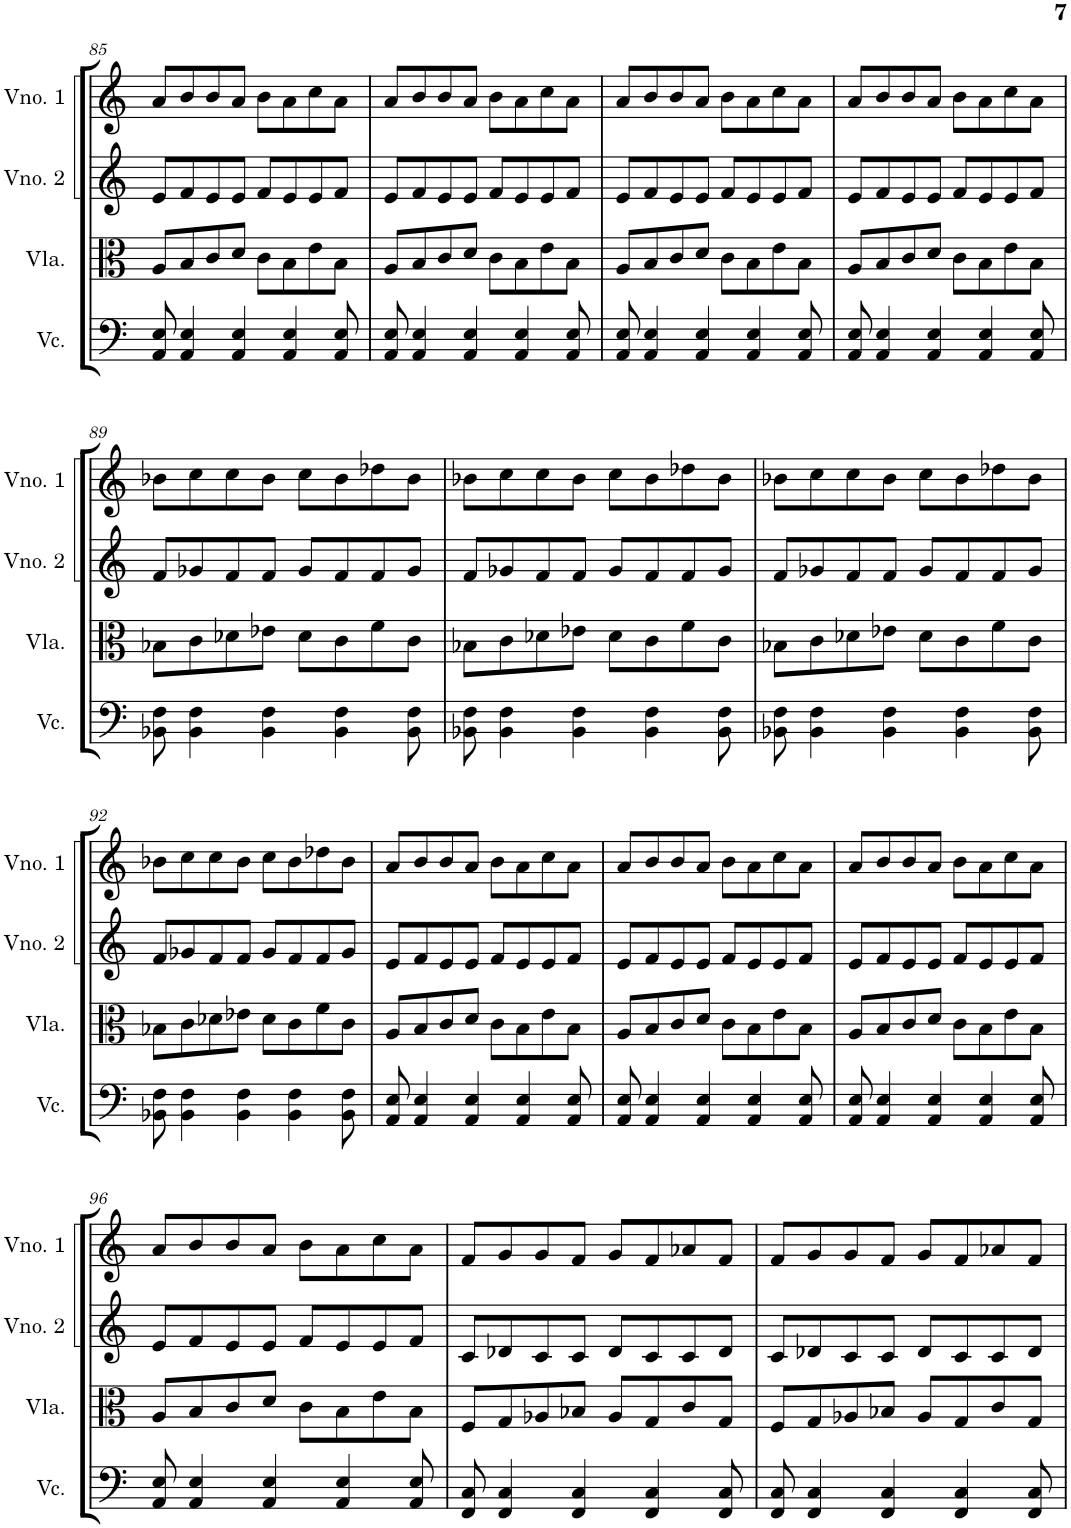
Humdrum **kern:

**kern	**kern	**kern	**kern
*part4	*part3	*part2	*part1
*staff4	*staff3	*staff2	*staff1
*I"Violoncelo	*I"Viola	*I"Violino 2	*I"Violino 1
*I'Vc.	*I'Vla.	*I'Vno. 2	*I'Vno. 1
!!LO:PB:g=z
*clefF4	*clefC3	*clefG2	*clefG2
*k[]	*k[]	*k[]	*k[]
*M4/4	*M4/4	*M4/4	*M4/4
=85	=85	=85	=85
8AA/ 8E/	8A/L	8e/L	8a/L
4AA/ 4E/	8B/	8f/	8b/
.	8c/	8e/	8b/
4AA/ 4E/	8d/J	8e/J	8a/J
.	8c\L	8f/L	8b\L
4AA/ 4E/	8B\	8e/	8a\
.	8e\	8e/	8cc\
8AA/ 8E/	8B\J	8f/J	8a\J
=86	=86	=86	=86
8AA/ 8E/	8A/L	8e/L	8a/L
4AA/ 4E/	8B/	8f/	8b/
.	8c/	8e/	8b/
4AA/ 4E/	8d/J	8e/J	8a/J
.	8c\L	8f/L	8b\L
4AA/ 4E/	8B\	8e/	8a\
.	8e\	8e/	8cc\
8AA/ 8E/	8B\J	8f/J	8a\J
=87	=87	=87	=87
8AA/ 8E/	8A/L	8e/L	8a/L
4AA/ 4E/	8B/	8f/	8b/
.	8c/	8e/	8b/
4AA/ 4E/	8d/J	8e/J	8a/J
.	8c\L	8f/L	8b\L
4AA/ 4E/	8B\	8e/	8a\
.	8e\	8e/	8cc\
8AA/ 8E/	8B\J	8f/J	8a\J
=88	=88	=88	=88
8AA/ 8E/	8A/L	8e/L	8a/L
4AA/ 4E/	8B/	8f/	8b/
.	8c/	8e/	8b/
4AA/ 4E/	8d/J	8e/J	8a/J
.	8c\L	8f/L	8b\L
4AA/ 4E/	8B\	8e/	8a\
.	8e\	8e/	8cc\
8AA/ 8E/	8B\J	8f/J	8a\J
!!LO:LB:g=z
=89	=89	=89	=89
8BB-X\ 8F\	8B-X\L	8f/L	8b-X\L
4BB-\ 4F\	8c\	8g-X/	8cc\
.	8d-X\	8f/	8cc\
4BB-\ 4F\	8e-X\J	8f/J	8b-\J
.	8d-\L	8g-/L	8cc\L
4BB-\ 4F\	8c\	8f/	8b-\
.	8f\	8f/	8dd-X\
8BB-\ 8F\	8c\J	8g-/J	8b-\J
=90	=90	=90	=90
8BB-X\ 8F\	8B-X\L	8f/L	8b-X\L
4BB-\ 4F\	8c\	8g-X/	8cc\
.	8d-X\	8f/	8cc\
4BB-\ 4F\	8e-X\J	8f/J	8b-\J
.	8d-\L	8g-/L	8cc\L
4BB-\ 4F\	8c\	8f/	8b-\
.	8f\	8f/	8dd-X\
8BB-\ 8F\	8c\J	8g-/J	8b-\J
=91	=91	=91	=91
8BB-X\ 8F\	8B-X\L	8f/L	8b-X\L
4BB-\ 4F\	8c\	8g-X/	8cc\
.	8d-X\	8f/	8cc\
4BB-\ 4F\	8e-X\J	8f/J	8b-\J
.	8d-\L	8g-/L	8cc\L
4BB-\ 4F\	8c\	8f/	8b-\
.	8f\	8f/	8dd-X\
8BB-\ 8F\	8c\J	8g-/J	8b-\J
!!LO:LB:g=z
=92	=92	=92	=92
8BB-X\ 8F\	8B-X\L	8f/L	8b-X\L
4BB-\ 4F\	8c\	8g-X/	8cc\
.	8d-X\	8f/	8cc\
4BB-\ 4F\	8e-X\J	8f/J	8b-\J
.	8d-\L	8g-/L	8cc\L
4BB-\ 4F\	8c\	8f/	8b-\
.	8f\	8f/	8dd-X\
8BB-\ 8F\	8c\J	8g-/J	8b-\J
=93	=93	=93	=93
8AA/ 8E/	8A/L	8e/L	8a/L
4AA/ 4E/	8B/	8f/	8b/
.	8c/	8e/	8b/
4AA/ 4E/	8d/J	8e/J	8a/J
.	8c\L	8f/L	8b\L
4AA/ 4E/	8B\	8e/	8a\
.	8e\	8e/	8cc\
8AA/ 8E/	8B\J	8f/J	8a\J
=94	=94	=94	=94
8AA/ 8E/	8A/L	8e/L	8a/L
4AA/ 4E/	8B/	8f/	8b/
.	8c/	8e/	8b/
4AA/ 4E/	8d/J	8e/J	8a/J
.	8c\L	8f/L	8b\L
4AA/ 4E/	8B\	8e/	8a\
.	8e\	8e/	8cc\
8AA/ 8E/	8B\J	8f/J	8a\J
=95	=95	=95	=95
8AA/ 8E/	8A/L	8e/L	8a/L
4AA/ 4E/	8B/	8f/	8b/
.	8c/	8e/	8b/
4AA/ 4E/	8d/J	8e/J	8a/J
.	8c\L	8f/L	8b\L
4AA/ 4E/	8B\	8e/	8a\
.	8e\	8e/	8cc\
8AA/ 8E/	8B\J	8f/J	8a\J
!!LO:LB:g=z
=96	=96	=96	=96
8AA/ 8E/	8A/L	8e/L	8a/L
4AA/ 4E/	8B/	8f/	8b/
.	8c/	8e/	8b/
4AA/ 4E/	8d/J	8e/J	8a/J
.	8c\L	8f/L	8b\L
4AA/ 4E/	8B\	8e/	8a\
.	8e\	8e/	8cc\
8AA/ 8E/	8B\J	8f/J	8a\J
=97	=97	=97	=97
8FF/ 8C/	8F/L	8c/L	8f/L
4FF/ 4C/	8G/	8d-X/	8g/
.	8A-X/	8c/	8g/
4FF/ 4C/	8B-X/J	8c/J	8f/J
.	8A-/L	8d-/L	8g/L
4FF/ 4C/	8G/	8c/	8f/
.	8c/	8c/	8a-X/
8FF/ 8C/	8G/J	8d-/J	8f/J
=98	=98	=98	=98
8FF/ 8C/	8F/L	8c/L	8f/L
4FF/ 4C/	8G/	8d-X/	8g/
.	8A-X/	8c/	8g/
4FF/ 4C/	8B-X/J	8c/J	8f/J
.	8A-/L	8d-/L	8g/L
4FF/ 4C/	8G/	8c/	8f/
.	8c/	8c/	8a-X/
8FF/ 8C/	8G/J	8d-/J	8f/J
=	=	=	=
*-	*-	*-	*-
